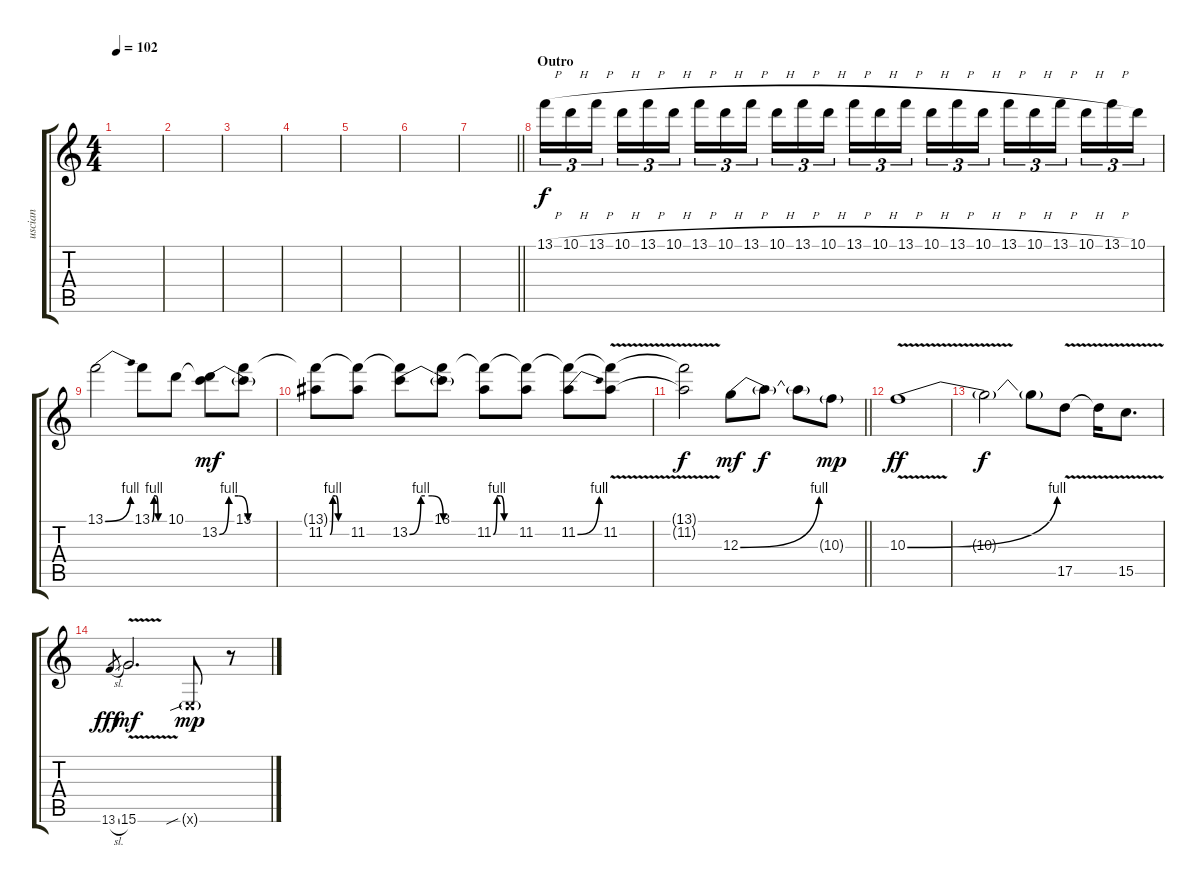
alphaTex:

\track ("usciante 2" "uscian") {instrument distortionguitar}
\staff {score tabs}
\tuning (E4 B3 G3 D3 A2 E2) {hide}
\ts (4 4)
\tempo 102
\clef g2
\ks c
|
|
|
|
|
|
\barLineRight lightlight
|
\section ("" "Outro")
13.1{h}.16{tu (3 2)} 10.1{h}.16{tu (3 2)} 13.1{h}.16{tu (3 2) beam splitsecondary} 10.1{h}.16{tu (3 2)} 13.1{h}.16{tu (3 2)} 10.1{h}.16{tu (3 2)} 13.1{h}.16{tu (3 2)} 10.1{h}.16{tu (3 2)} 13.1{h}.16{tu (3 2) beam splitsecondary} 10.1{h}.16{tu (3 2)} 13.1{h}.16{tu (3 2)} 10.1{h}.16{tu (3 2)} 13.1{h}.16{tu (3 2)} 10.1{h}.16{tu (3 2)} 13.1{h}.16{tu (3 2) beam splitsecondary} 10.1{h}.16{tu (3 2)} 13.1{h}.16{tu (3 2)} 10.1{h}.16{tu (3 2)} 13.1{h}.16{tu (3 2)} 10.1{h}.16{tu (3 2)} 13.1{h}.16{tu (3 2) beam splitsecondary} 10.1{h}.16{tu (3 2)} 13.1{h}.16{tu (3 2)} 10.1.16{tu (3 2)} |
13.1{be (bend 0 0 60 4)}.2 13.1{be (custom 0 0 10 4 20 4 30 0 60 0)}.8 10.1.8{dy f} (10.1{t} 13.2{be (custom 0 0 10 4 20 4 30 0 60 0)}).8{dy mf} (13.1 13.2{t}).8 |
(13.1{t} 11.2{be (custom 0 0 10 4 20 4 30 0 60 0)}).8 (13.1{t} 11.2).8 (13.1{t} 13.2{be (custom 0 0 10 4 20 4 30 0 60 0)}).8 (13.1 13.2{t}).8 (13.1{t} 11.2{be (custom 0 0 10 4 20 4 30 0 60 0)}).8 (13.1{t} 11.2).8 (13.1{t} 11.2{be (bend 0 0 60 4)}).8 (13.1{t} 11.2{v}).8 |
\barLineRight lightlight
(13.1{t} 11.2{t}).2{dy f} 12.3{be (bend 0 0 60 4)}.8{dy mf} 12.3{t}.8{dy f} 12.3{t}.8 10.3{g}.8{dy mp} |
10.3{be (bend 0 0 60 4) v}.1{dy ff volume 16 instrument distortionguitar} |
10.3{t}.2{dy f} 10.3{t}.8 17.5{v}.8 17.5{t}.16 15.5{v}.8{d} |
13.6{sl}.8{gr dy fff} 15.6{v}.2{d dy mf} 0.6{sib g x}.8{dy mp} r.8
